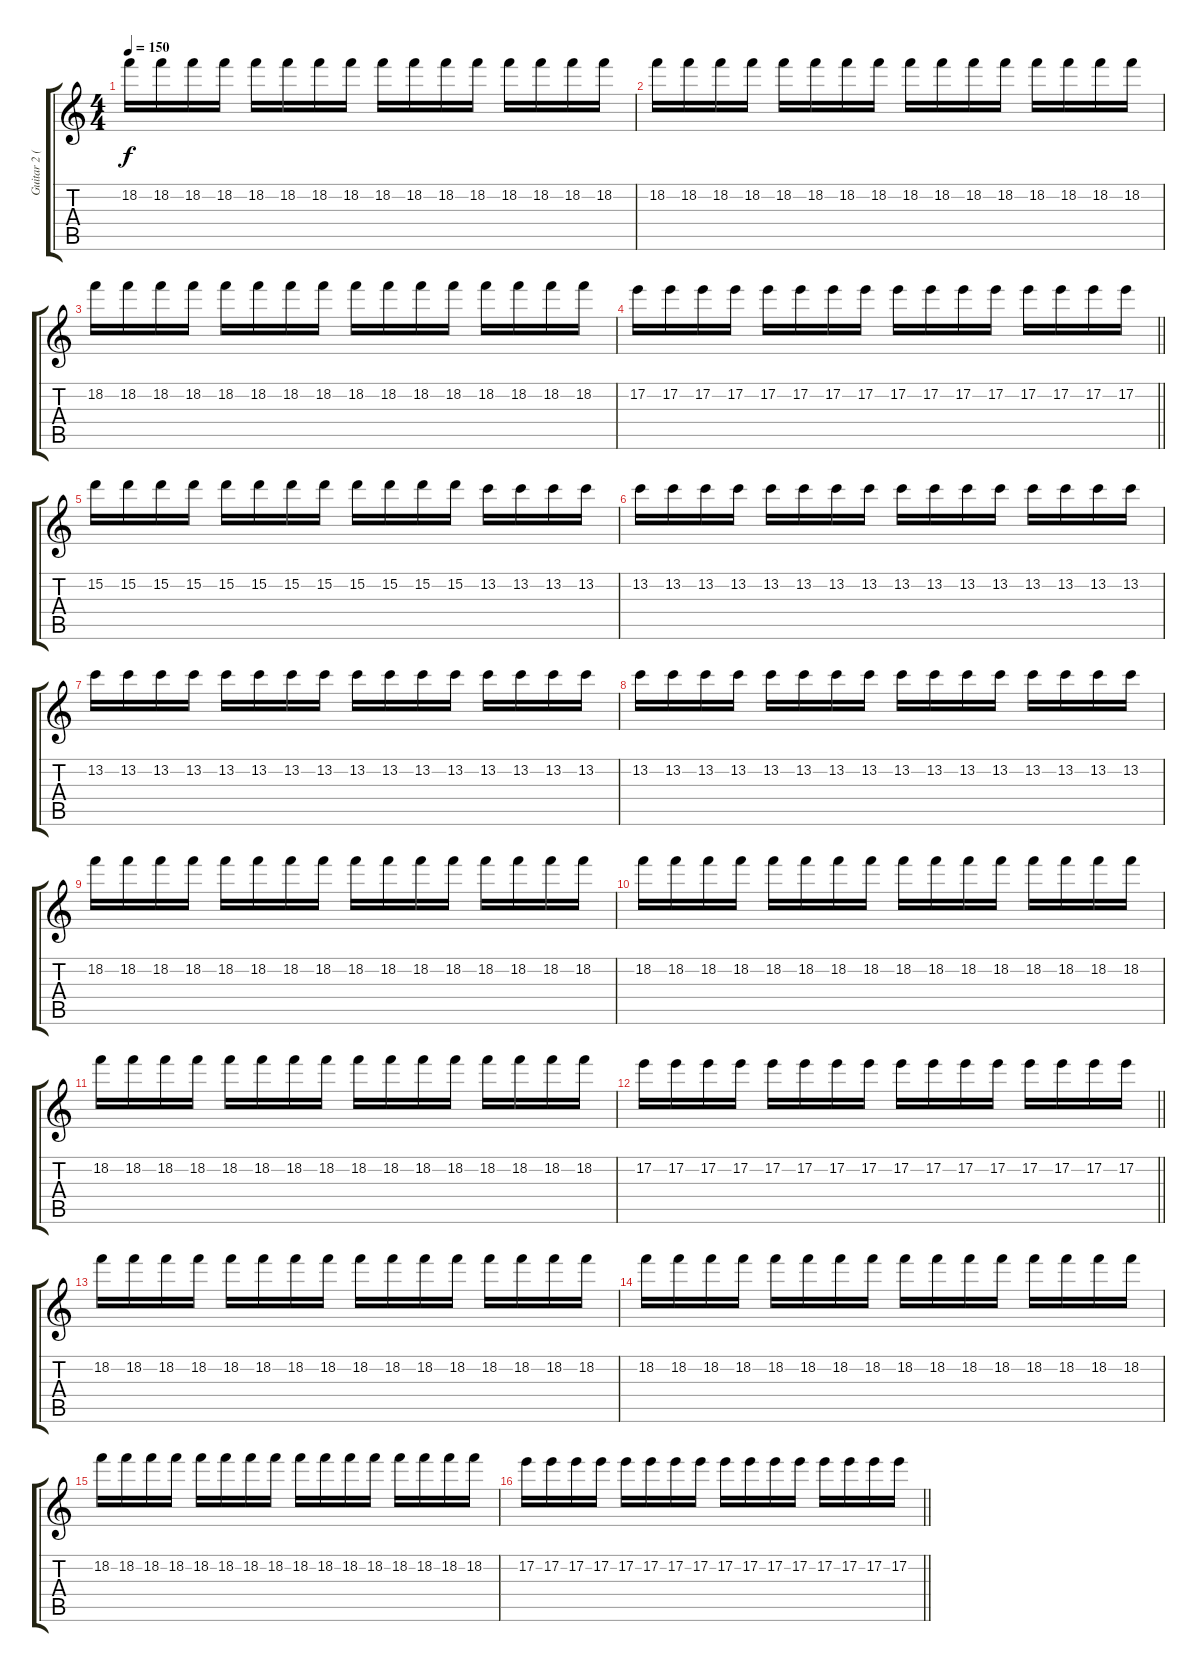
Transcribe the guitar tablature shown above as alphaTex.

\track ("Guitar 2 (Paul)" "Guitar 2 (") {instrument electricguitarjazz}
\staff {score tabs}
\tuning (E4 B3 G3 D3 A2 E2) {hide}
\ts (4 4)
\tempo 150
\clef g2
\ks c
18.2.16{dy f} 18.2.16 18.2.16 18.2.16 18.2.16 18.2.16 18.2.16 18.2.16 18.2.16 18.2.16 18.2.16 18.2.16 18.2.16 18.2.16 18.2.16 18.2.16 |
18.2.16 18.2.16 18.2.16 18.2.16 18.2.16 18.2.16 18.2.16 18.2.16 18.2.16 18.2.16 18.2.16 18.2.16 18.2.16 18.2.16 18.2.16 18.2.16 |
18.2.16 18.2.16 18.2.16 18.2.16 18.2.16 18.2.16 18.2.16 18.2.16 18.2.16 18.2.16 18.2.16 18.2.16 18.2.16 18.2.16 18.2.16 18.2.16 |
\barLineRight lightlight
17.2.16 17.2.16 17.2.16 17.2.16 17.2.16 17.2.16 17.2.16 17.2.16 17.2.16 17.2.16 17.2.16 17.2.16 17.2.16 17.2.16 17.2.16 17.2.16 |
15.2.16 15.2.16 15.2.16 15.2.16 15.2.16 15.2.16 15.2.16 15.2.16 15.2.16 15.2.16 15.2.16 15.2.16 13.2.16 13.2.16 13.2.16 13.2.16 |
13.2.16 13.2.16 13.2.16 13.2.16 13.2.16 13.2.16 13.2.16 13.2.16 13.2.16 13.2.16 13.2.16 13.2.16 13.2.16 13.2.16 13.2.16 13.2.16 |
13.2.16 13.2.16 13.2.16 13.2.16 13.2.16 13.2.16 13.2.16 13.2.16 13.2.16 13.2.16 13.2.16 13.2.16 13.2.16 13.2.16 13.2.16 13.2.16 |
13.2.16 13.2.16 13.2.16 13.2.16 13.2.16 13.2.16 13.2.16 13.2.16 13.2.16 13.2.16 13.2.16 13.2.16 13.2.16 13.2.16 13.2.16 13.2.16 |
18.2.16 18.2.16 18.2.16 18.2.16 18.2.16 18.2.16 18.2.16 18.2.16 18.2.16 18.2.16 18.2.16 18.2.16 18.2.16 18.2.16 18.2.16 18.2.16 |
18.2.16 18.2.16 18.2.16 18.2.16 18.2.16 18.2.16 18.2.16 18.2.16 18.2.16 18.2.16 18.2.16 18.2.16 18.2.16 18.2.16 18.2.16 18.2.16 |
18.2.16 18.2.16 18.2.16 18.2.16 18.2.16 18.2.16 18.2.16 18.2.16 18.2.16 18.2.16 18.2.16 18.2.16 18.2.16 18.2.16 18.2.16 18.2.16 |
\barLineRight lightlight
17.2.16 17.2.16 17.2.16 17.2.16 17.2.16 17.2.16 17.2.16 17.2.16 17.2.16 17.2.16 17.2.16 17.2.16 17.2.16 17.2.16 17.2.16 17.2.16 |
18.2.16 18.2.16 18.2.16 18.2.16 18.2.16 18.2.16 18.2.16 18.2.16 18.2.16 18.2.16 18.2.16 18.2.16 18.2.16 18.2.16 18.2.16 18.2.16 |
18.2.16 18.2.16 18.2.16 18.2.16 18.2.16 18.2.16 18.2.16 18.2.16 18.2.16 18.2.16 18.2.16 18.2.16 18.2.16 18.2.16 18.2.16 18.2.16 |
18.2.16 18.2.16 18.2.16 18.2.16 18.2.16 18.2.16 18.2.16 18.2.16 18.2.16 18.2.16 18.2.16 18.2.16 18.2.16 18.2.16 18.2.16 18.2.16 |
\barLineRight lightlight
17.2.16 17.2.16 17.2.16 17.2.16 17.2.16 17.2.16 17.2.16 17.2.16 17.2.16 17.2.16 17.2.16 17.2.16 17.2.16 17.2.16 17.2.16 17.2.16
